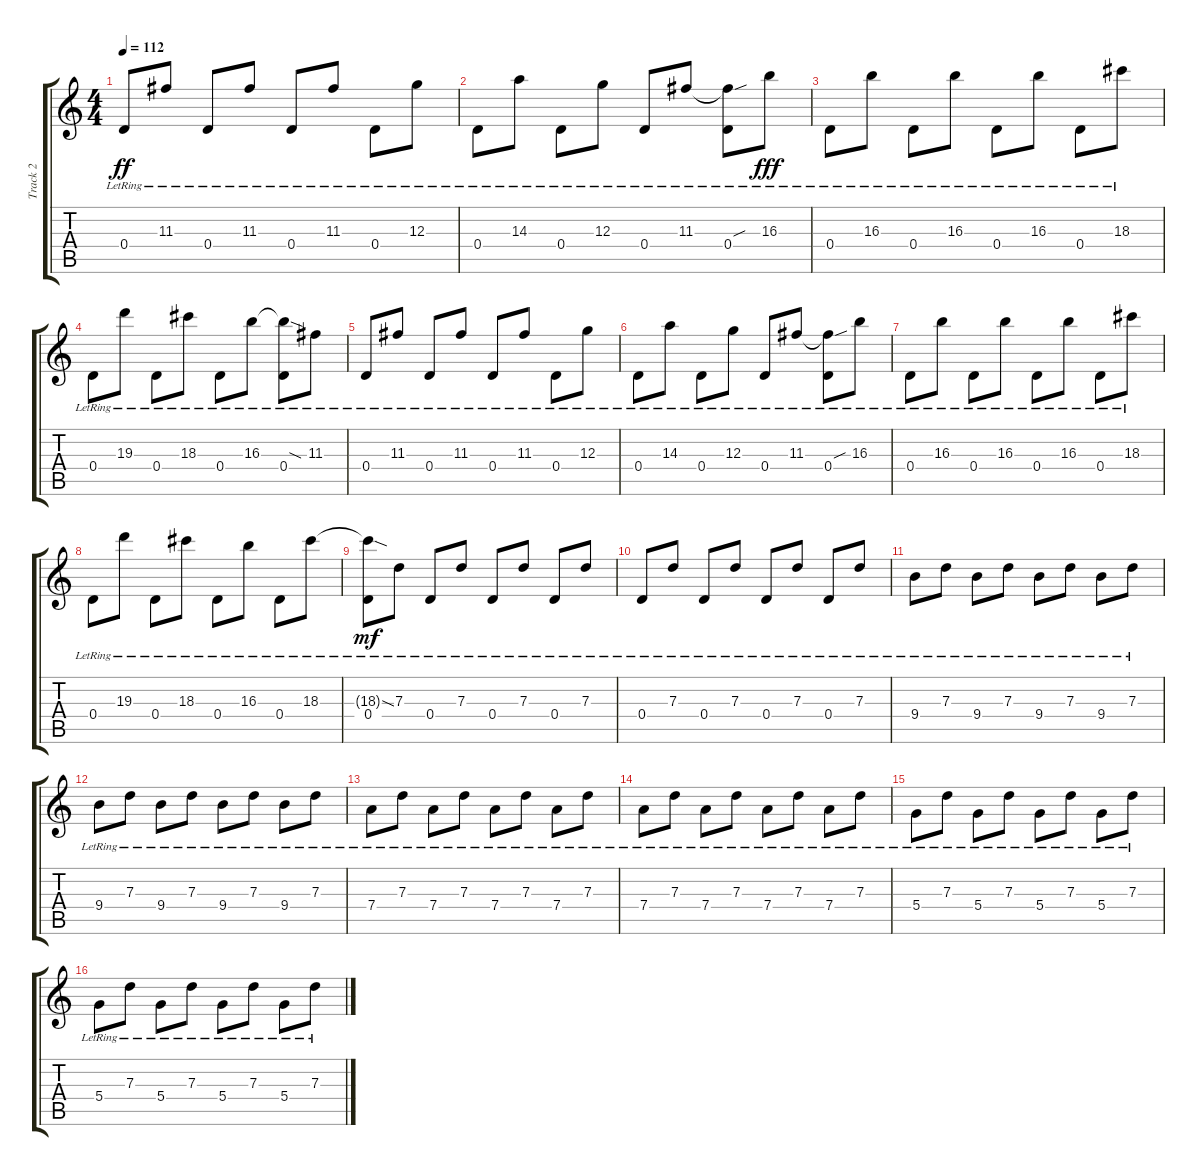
\track ("Track 2" "Track 2") {instrument electricbassfinger}
\staff {score tabs}
\tuning (E4 B3 G3 D3 A2 E2) {hide}
\ts (4 4)
\tempo 112
\clef g2
\ks c
0.4{lr}.8{dy ff} 11.3{lr}.8 0.4{lr}.8 11.3{lr}.8 0.4{lr}.8 11.3{lr}.8 0.4{lr}.8 12.3{lr}.8 |
0.4{lr}.8 14.3{lr}.8 0.4{lr}.8 12.3{lr}.8 0.4{lr}.8 11.3{lr}.8 (11.3{sou t} 0.4{lr}).8 16.3{lr}.8{dy fff} |
0.4{lr}.8 16.3{lr}.8 0.4{lr}.8 16.3{lr}.8 0.4{lr}.8 16.3{lr}.8 0.4{lr}.8 18.3{lr}.8 |
0.4{lr}.8 19.3{lr}.8 0.4{lr}.8 18.3{lr}.8 0.4{lr}.8 16.3{lr}.8 (16.3{sod t} 0.4{lr}).8 11.3{lr}.8 |
0.4{lr}.8 11.3{lr}.8 0.4{lr}.8 11.3{lr}.8 0.4{lr}.8 11.3{lr}.8 0.4{lr}.8 12.3{lr}.8 |
0.4{lr}.8 14.3{lr}.8 0.4{lr}.8 12.3{lr}.8 0.4{lr}.8 11.3{lr}.8 (11.3{sou t} 0.4{lr}).8 16.3{lr}.8 |
0.4{lr}.8 16.3{lr}.8 0.4{lr}.8 16.3{lr}.8 0.4{lr}.8 16.3{lr}.8 0.4{lr}.8 18.3{lr}.8 |
0.4{lr}.8 19.3{lr}.8 0.4{lr}.8 18.3{lr}.8 0.4{lr}.8 16.3{lr}.8 0.4{lr}.8 18.3{lr}.8 |
(18.3{sod t} 0.4{lr}).8{dy mf} 7.3{lr}.8 0.4{lr}.8 7.3{lr}.8 0.4{lr}.8 7.3{lr}.8 0.4{lr}.8 7.3{lr}.8 |
0.4{lr}.8 7.3{lr}.8 0.4{lr}.8 7.3{lr}.8 0.4{lr}.8 7.3{lr}.8 0.4{lr}.8 7.3{lr}.8 |
9.4{lr}.8 7.3{lr}.8 9.4{lr}.8 7.3{lr}.8 9.4{lr}.8 7.3{lr}.8 9.4{lr}.8 7.3{lr}.8 |
9.4{lr}.8 7.3{lr}.8 9.4{lr}.8 7.3{lr}.8 9.4{lr}.8 7.3{lr}.8 9.4{lr}.8 7.3{lr}.8 |
7.4{lr}.8 7.3{lr}.8 7.4{lr}.8 7.3{lr}.8 7.4{lr}.8 7.3{lr}.8 7.4{lr}.8 7.3{lr}.8 |
7.4{lr}.8 7.3{lr}.8 7.4{lr}.8 7.3{lr}.8 7.4{lr}.8 7.3{lr}.8 7.4{lr}.8 7.3{lr}.8 |
5.4{lr}.8 7.3{lr}.8 5.4{lr}.8 7.3{lr}.8 5.4{lr}.8 7.3{lr}.8 5.4{lr}.8 7.3{lr}.8 |
5.4{lr}.8 7.3{lr}.8 5.4{lr}.8 7.3{lr}.8 5.4{lr}.8 7.3{lr}.8 5.4{lr}.8 7.3{lr}.8
